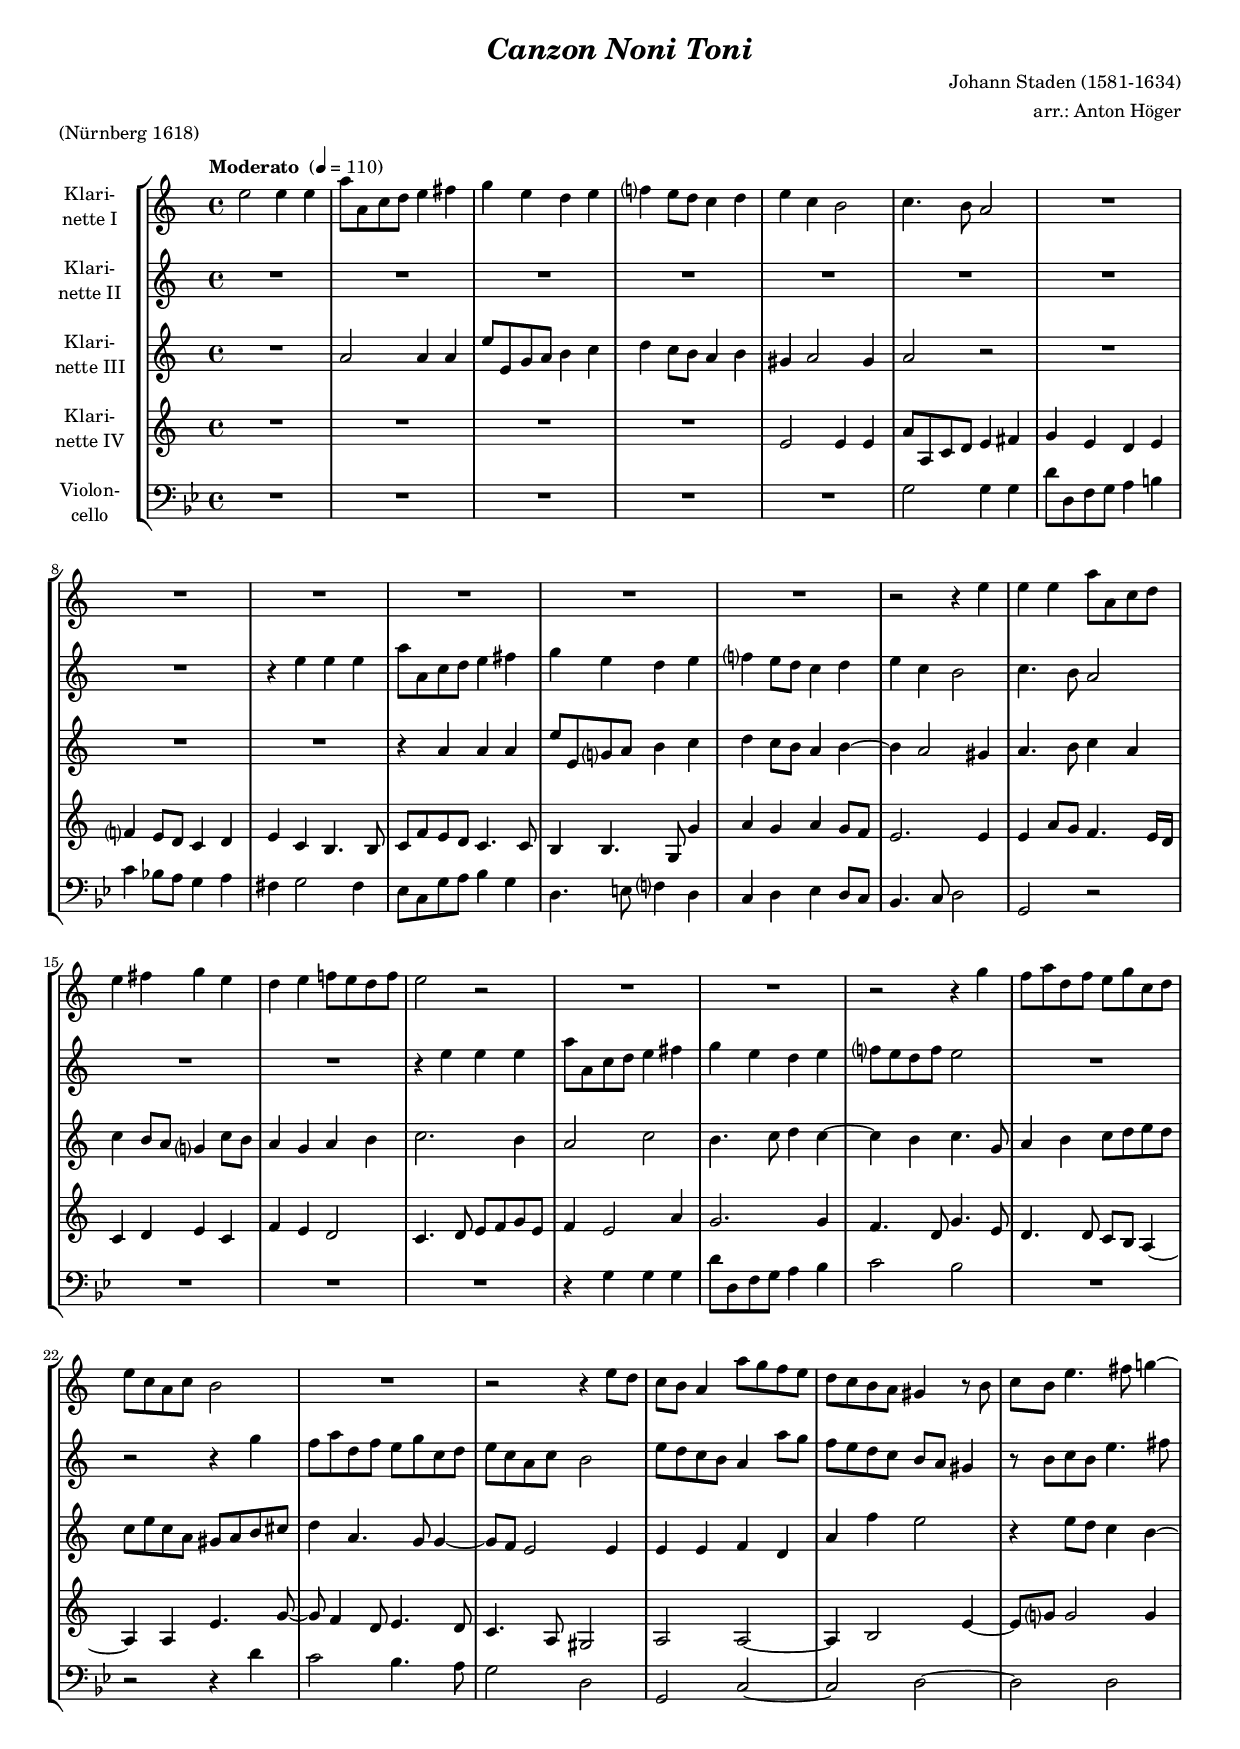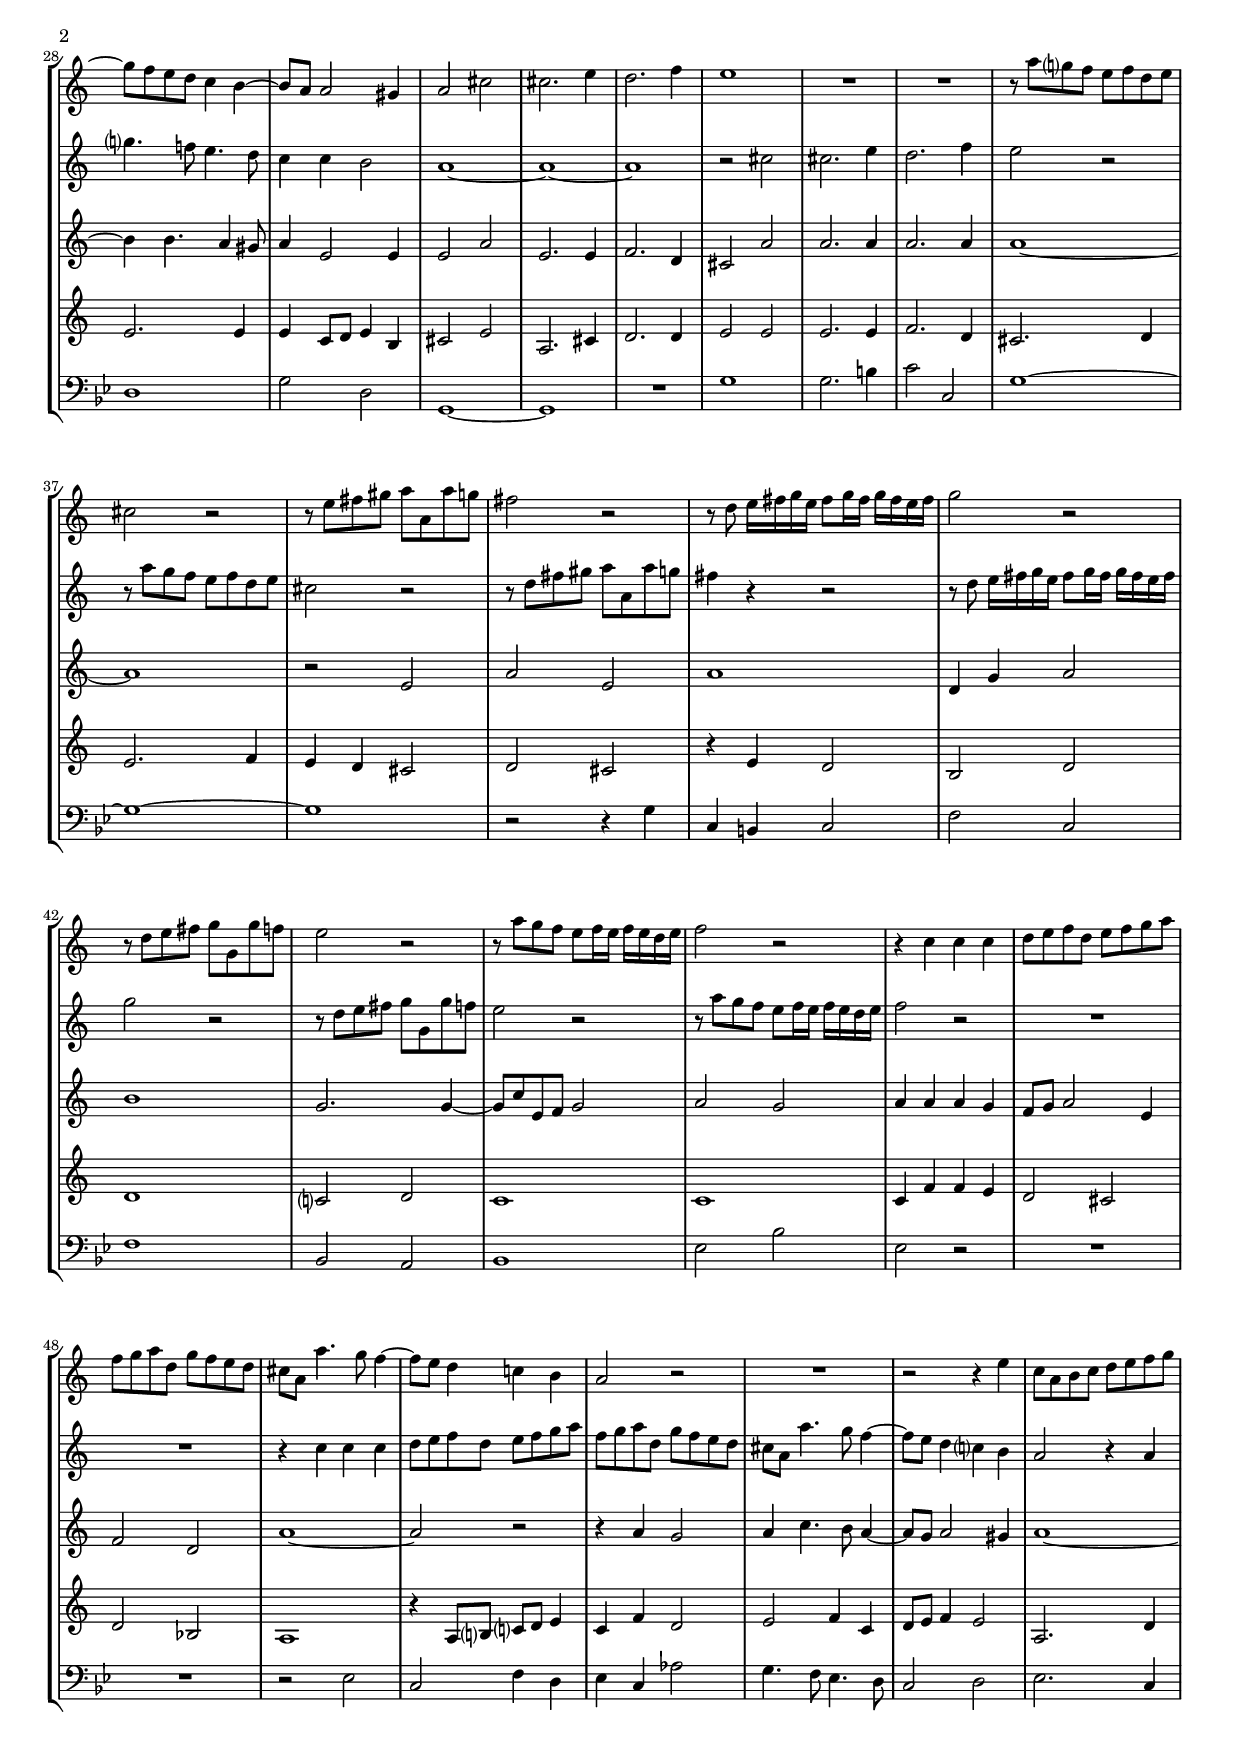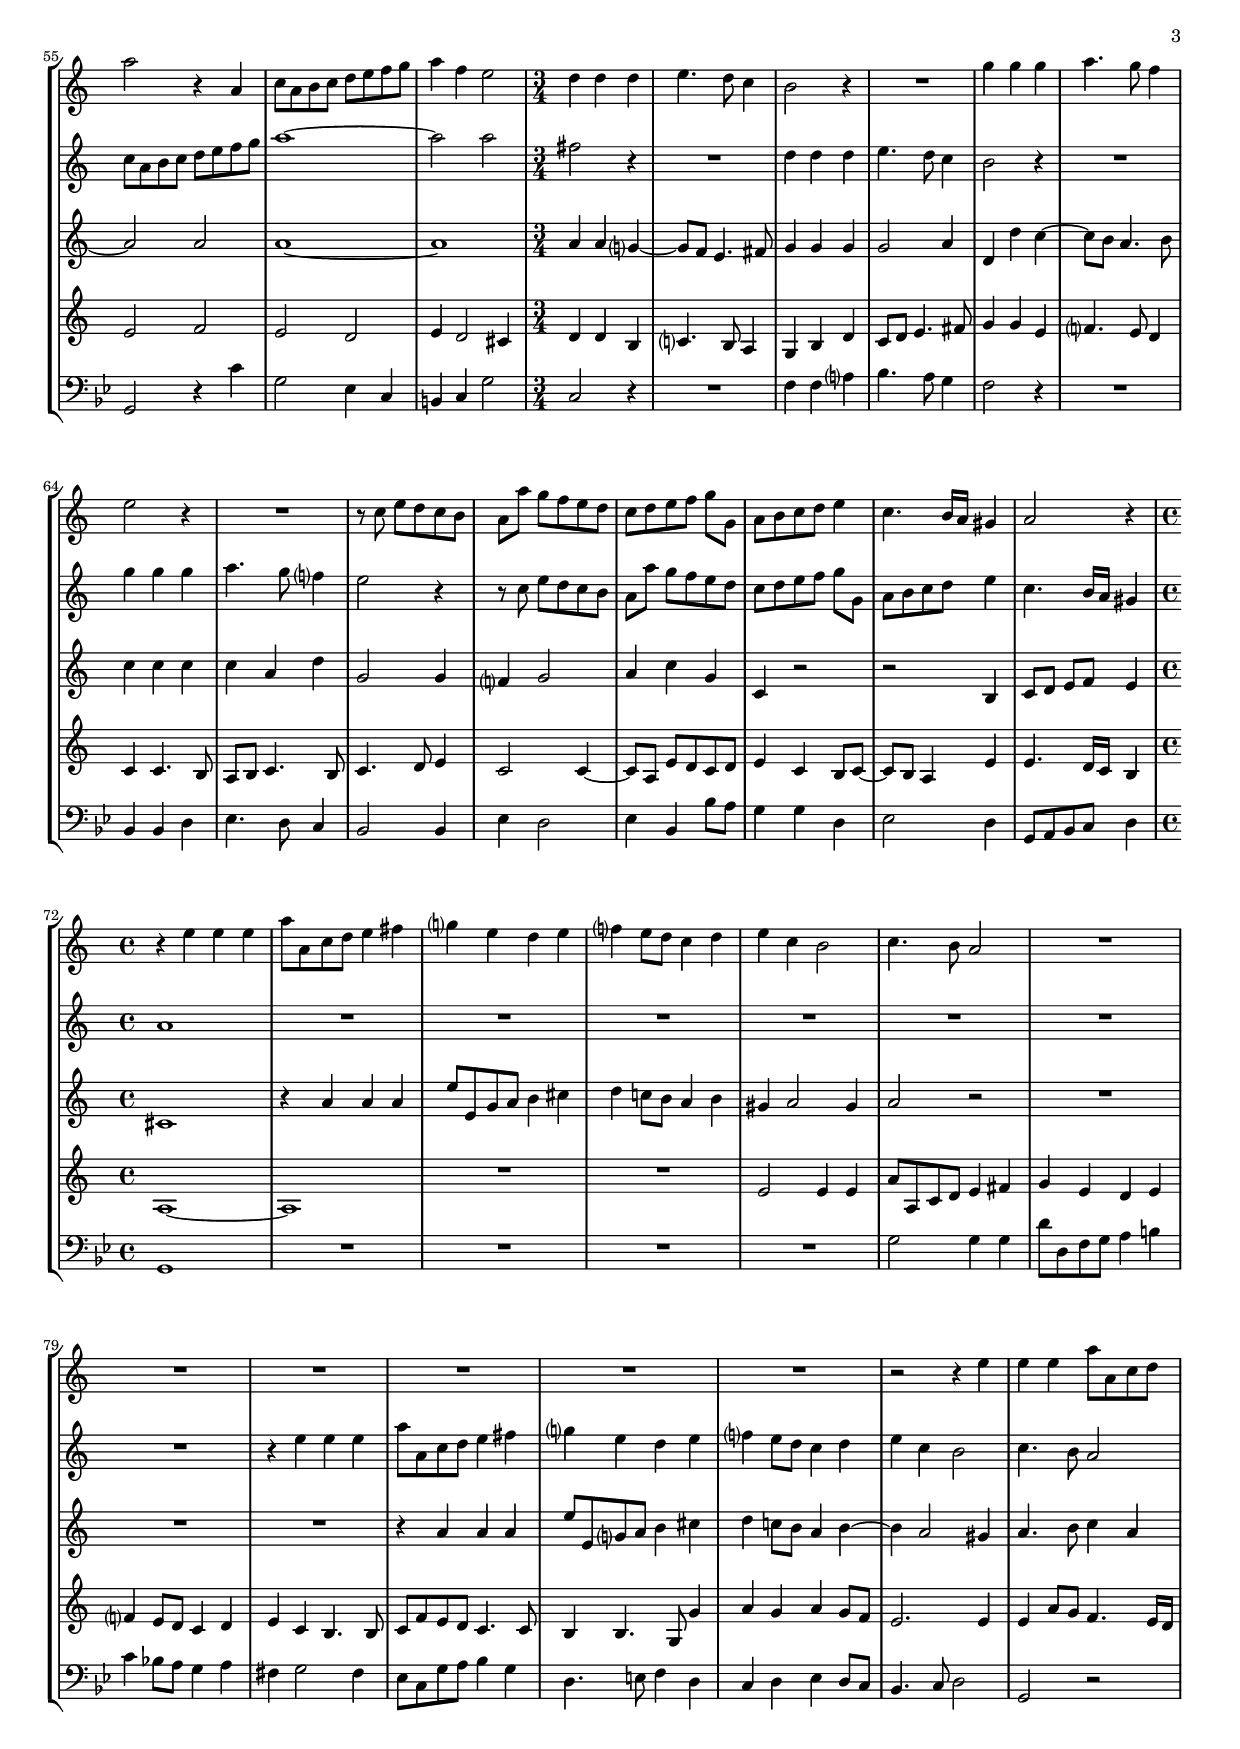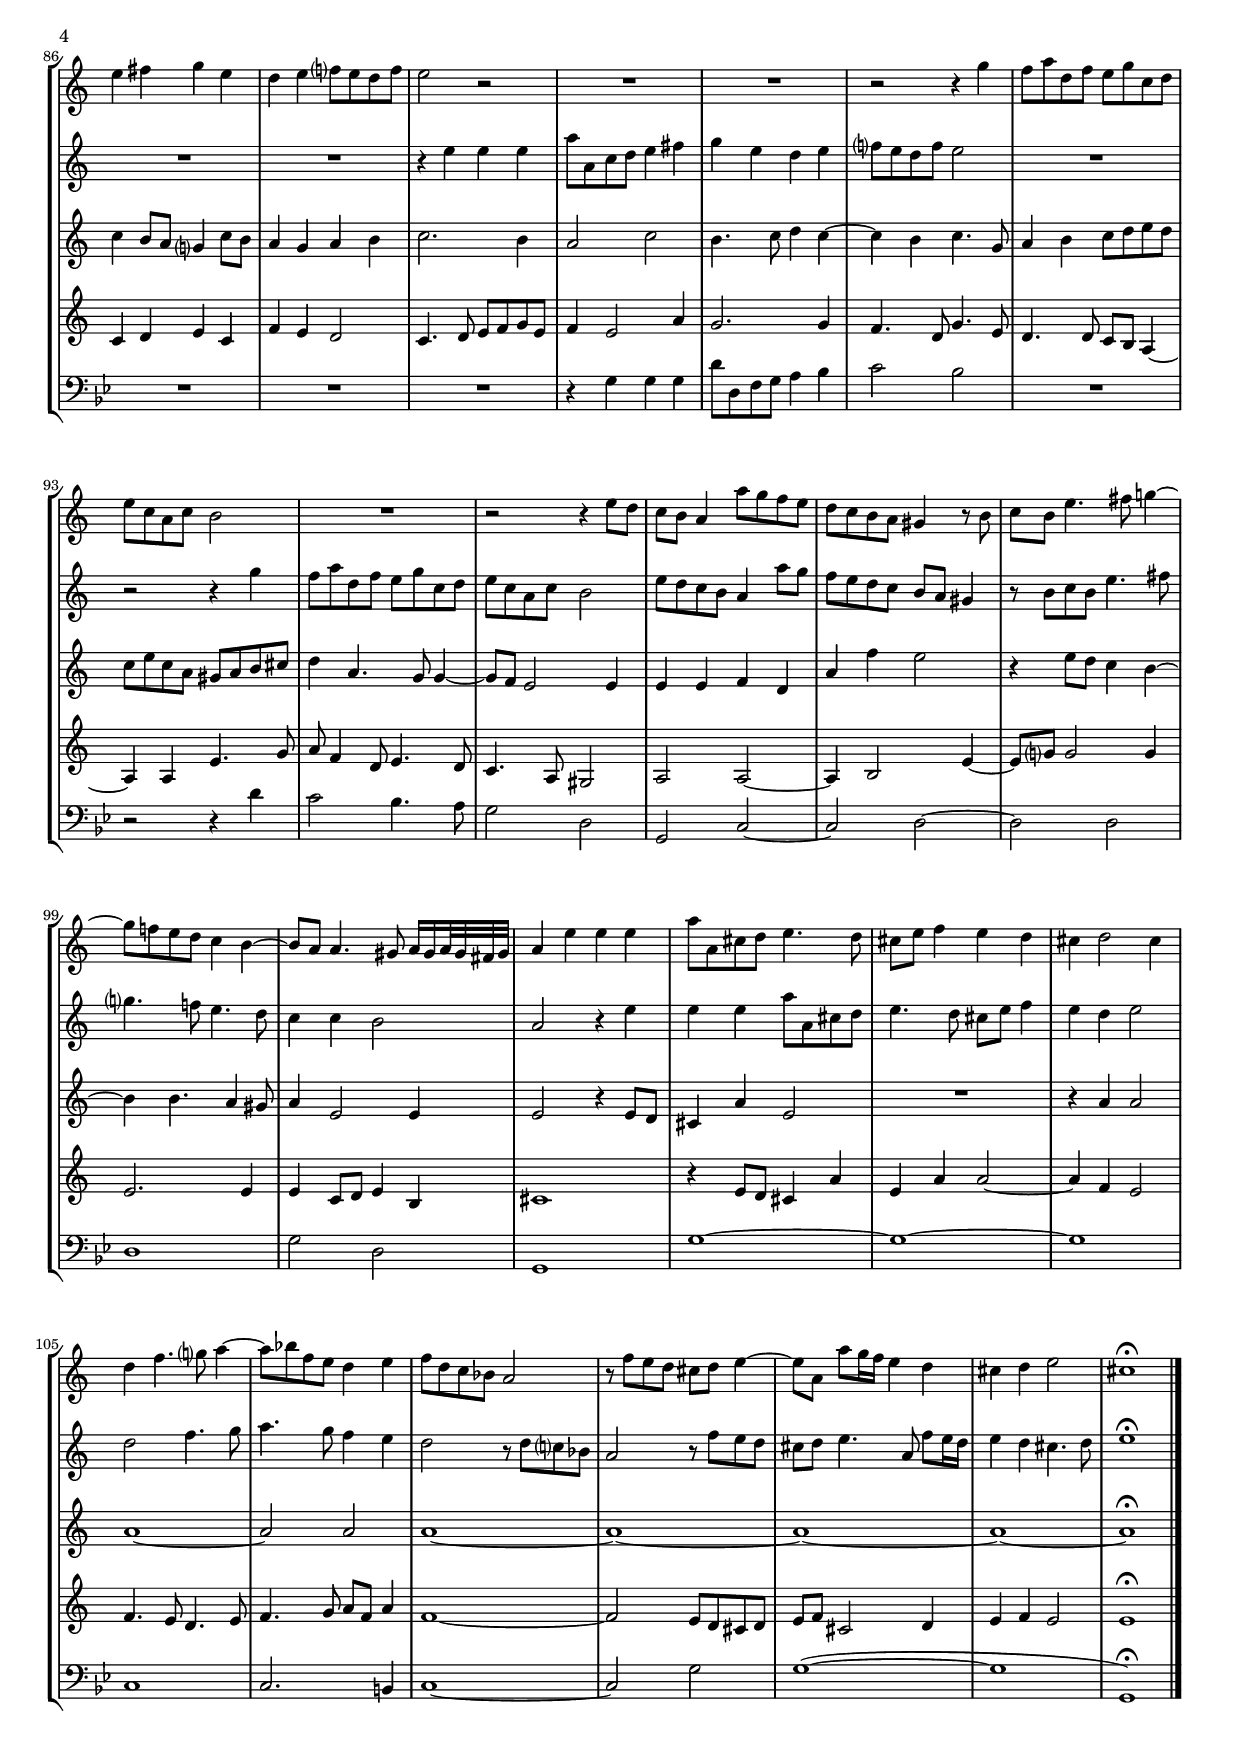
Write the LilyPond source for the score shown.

\version "2.18.2"
\include "deutsch.ly"
  
#(set-global-staff-size 16)

\header {
  title     = \markup \bold \italic "Canzon Noni Toni"
  composer  = "Johann Staden (1581-1634)"
  arranger  = "arr.: Anton Höger"
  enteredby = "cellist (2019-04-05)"
  piece     = "(Nürnberg 1618)"
}

voiceconsts = {
  \key e \minor
  \time 4/4
  \clef "treble"
%  \numericTimeSignature
  \compressFullBarRests
  % Set default beaming for all staves
% \set Timing.beamExceptions = #'()
% \set Timing.baseMoment     = #(ly:make-moment 1 4)
% \set Timing.beatStructure  = #'(1 1 1)
  \tempo "Moderato " 4=110
}

micl = "clarinet"
mifl = "flute"
miob = "oboe"
mifh = "french horn"
misx = "tenor sax"
mist = "string ensemble 1"
miba = "cello"

va = \relative c'' {
  \voiceconsts

  h2 h4 h
  e8 e, g a h4 cis
  d h a h
  c? h8 a g4 a

  h g fis2
  g4. fis8 e2
  R1*6
  r2 r4 h'
  h h e8 e, g a
  h4 cis d h

  a h c!8 h a c
  h2 r
  R1*2
  r2 r4 d
  c8 e a, c h d g, a

  h g e g fis2
  R1
  r2 r4 h8 a
  g fis e4 e'8 d c h
  a g fis e dis4 r8 fis

  g fis h4. cis8 d!4~
  d8 c h a g4 fis~
  fis8 e e2 dis4
  e2 gis
  gis2. h4
  a2. c4

  h1
  R1*2
  r8 e d? c h c a h
  gis2 r
  r8 h cis dis e e, e' d

  cis2 r
  r8 a h16 cis d h cis8 d16 cis d cis h cis
  d2 r
  r8 a h cis d d, d' c

  h2 r
  r8 e d c h c16 h c h a h
  c2 r
  r4 g g g
  a8 h c a h c d e

  c d e a, d c h a
  gis e e'4. d8 c4~
  c8 h a4 g! fis
  e2 r
  R1

  r2 r4 h'
  g8 e fis g a h c d
  e2 r4 e,
  g8 e fis g a h c d
  e4 c h2 \time 3/4

  a4 a a
  h4. a8 g4
  fis2 r4
  R2.
  d'4 d d
  e4. d8 c4
  h2 r4

  R2.
  r8 g h[ a g fis]
  e e' d[ c h a]
  g a h c d[ d,]
  e fis g a h4
  g4. fis16 e dis4

  e2 r4 \time 4/4
  r h' h h
  e8 e, g a h4 cis
  d? h a h
  c? h8 a g4 a

  h g fis2
  g4. fis8 e2
  R1*6
  r2 r4 h'
  h h e8 e, g a
  h4 cis d h

  a h c?8 h a c
  h2 r
  R1*2
  r2 r4 d c8 e a, c h d g, a

  h g e g fis2
  R1
  r2 r4 h8 a
  g fis e4 e'8 d c h
  a g fis e dis4 r8 fis

  g fis h4. cis8 d!4~
  d8 c! h a g4 fis~
  fis8 e e4. dis8 e16 dis e32 dis cis dis
  e4 h' h h

  e8 e, gis a h4. a8
  gis h c4 h a
  gis a2 gis4
  a c4. d?8 e4~
  e8 f c h a4 h

  c8 a g f e2
  r8 c' h a gis a h4~
  h8 e, e' d16 c h4 a
  gis a h2
  gis1\fermata \bar "|."
}

vb = \relative c'' {
  \voiceconsts

  R1*8
  r4 h h h
  e8 e, g a h4 cis
  d h a h
  c? h8 a g4 a

  h g fis2
  g4. fis8 e2
  R1*2
  r4 h' h h
  e8 e, g a h4 cis
  d h a h

  c?8 h a c h2
  R1
  r2 r4 d
  c8 e a, c h d g, a
  h g e g fis2

  h8 a g fis e4 e'8 d
  c h a g fis e dis4
  r8 fis g fis h4. cis8
  d?4. c!8 h4. a8
  g4 g fis2

  e1~
  e~
  e
  r2 gis
  gis2. h4
  a2. c4
  h2 r

  r8 e d c h c a h
  gis2 r
  r8 a cis dis e e, e' d
  cis4 r r2

  r8 a h16 cis d h cis8 d16 cis d cis h cis
  d2 r
  r8 a h cis d d, d' c
  h2 r

  r8 e d c h c16 h c h a h
  c2 r
  R1*2
  r4 g g g
  a8 h c a h c d e

  c d e a, d c h a
  gis e e'4. d8 c4~
  c8 h a4 g? fis
  e2 r4 e
  g8 e fis g a h c d

  e1~
  e2 e \time 3/4
  cis r4
  R2.
  a4 a a
  h4. a8 g4
  fis2 r4

  R2.
  d'4 d d
  e4. d8 c?4
  h2 r4
  r8 g h[ a g fis]
  e e' d[ c h a]
  g a h c d[ d,]

  e fis g a h4
  g4. fis16 e dis4 \time 4/4
  e1
  R1*7
  r4 h' h h
  e8 e, g a h4 cis

  d? h a h
  c? h8 a g4 a
  h g fis2
  g4. fis8 e2
  R1*2
  r4 h' h h

  e8 e, g a h4 cis
  d h a h
  c?8 h a c h2
  R1
  r2 r4 d

  c8 e a, c h d g, a
  h g e g fis2
  h8 a g fis e4 e'8 d
  c h a g fis e dis4
  r8 fis g fis h4. cis8

  d?4. c!8 h4. a8
  g4 g fis2
  e r4 h'
  h h e8 e, gis a
  h4. a8 gis h c4

  h a h2
  a c4. d8
  e4. d8 c4 h
  a2 r8 a g? f
  e2 r8 c' h a

  gis a h4. e,8 c' h16 a
  h4 a gis4. a8
  h1\fermata \bar "|."
}

vc = \relative c' {
  \voiceconsts

  R1
  e2 e4 e
  h'8 h, d e fis4 g
  a g8 fis e4 fis
  dis e2 dis4

  e2 r
  R1*3
  r4 e e e
  h'8 h, d? e fis4 g
  a g8 fis e4 fis~
  fis e2 dis4

  e4. fis8 g4 e
  g fis8 e d?4 g8 fis
  e4 d e fis
  g2. fis4
  e2 g
  fis4. g8 a4 g~

  g fis g4. d8
  e4 fis g8 a h a
  g h g e dis e fis gis
  a4 e4. d8 d4~
  d8 c h2 h4

  h h c a
  e' c' h2
  r4 h8 a g4 fis~
  fis fis4. e4 dis8
  e4 h2 h4
  h2 e

  h2. h4
  c2. a4
  gis2 e'
  e2. e4
  e2. e4
  e1~
  e

  r2 h
  e h
  e1
  a,4 d e2
  fis1
  d2. d4~
  d8 g h, c d2

  e d
  e4 e e d
  c8 d e2 h4
  c2 a
  e'1~
  e2 r
  r4 e d2

  e4 g4. fis8 e4~
  e8 d e2 dis4
  e1~
  e2 e
  e1~
  e \time 3/4
  e4 e d?~

  d8 c h4. cis8
  d4 d d
  d2 e4
  a, a' g~
  g8 fis e4. fis8
  g4 g g
  g e a

  d,2 d4
  c? d2
  e4 g d
  g, r2
  r fis4
  g8 a h[ c] h4 \time 4/4
  gis1

  r4 e' e e
  h'8 h, d e fis4 gis
  a g!8 fis e4 fis
  dis e2 dis4
  e2 r
  R1*3

  r4 e e e
  h'8 h, d? e fis4 gis
  a g!8 fis e4 fis~
  fis e2 dis4
  e4. fis8 g4 e

  g fis8 e d?4 g8 fis
  e4 d e fis
  g2. fis4
  e2 g
  fis4. g8 a4 g~
  g fis g4. d8

  e4 fis g8 a h a
  g h g e dis e fis gis
  a4 e4. d8 d4~
  d8 c h2 h4
  h h c a

  e' c' h2
  r4 h8 a g4 fis~
  fis fis4. e4 dis8
  e4 h2 h4
  h2 r4 h8 a
  gis4 e' h2

  R1
  r4 e e2
  e1~
  e2 e
  e1~
  e~
  e~
  e~
  e\fermata \bar "|."
}

vd = \relative c' {
  \voiceconsts

  R1*4
  h2 h4 h
  e8 e, g a h4 cis
  d h a h
  c? h8 a g4 a

  h g fis4. fis8
  g c h a g4. g8
  fis4 fis4. d8 d'4
  e d e d8 c
  h2. h4

  h e8 d c4. h16 a
  g4 a h g
  c h a2
  g4. a8 h c d h
  c4 h2 e4
  d2. d4

  c4. a8 d4. h8
  a4. a8 g fis e4~
  e e h'4. d8~
  d c4 a8 h4. a8
  g4. e8 dis2

  e e~
  e4 fis2 h4~
  h8 d? d2 d4
  h2. h4
  h g8 a h4 fis
  gis2 h

  e,2. gis4
  a2. a4
  h2 h
  h2. h4
  c2. a4
  gis2. a4
  h2. c4

  h a gis2
  a gis
  r4 h a2
  fis a
  a1
  g?2 a
  g1

  g
  g4 c c h
  a2 gis
  a f
  e1
  r4 e8 fis? g? a h4

  g c a2
  h c4 g
  a8 h c4 h2
  e,2. a4
  h2 c
  h a

  h4 a2 gis4 \time 3/4
  a a fis
  g?4. fis8 e4
  d4 fis a
  g8 a h4. cis8
  d4 d h
  c?4. h8 a4

  g g4. fis8
  e fis g4. fis8
  g4. a8 h4
  g2 g4~
  g8 e h'[ a g a]
  h4 g fis8 g~
  g fis e4 h'

  h4. a16 g fis4 \time 4/4
  e1~
  e
  R1*2
  h'2 h4 h
  e8 e, g a h4 cis

  d h a h
  c? h8 a g4 a
  h g fis4. fis8
  g c h a g4. g8
  fis4 fis4. d8 d'4
  
  e d e d8 c
  h2. h4
  h e8 d c4. h16 a
  g4 a h g
  c h a2
  g4. a8 h c d h

  c4 h2 e4
  d2. d4
  c4. a8 d4. h8
  a4. a8 g fis e4~
  e e h'4. d8
  e c4 a8 h4. a8

  g4. e8 dis2
  e e~
  e4 fis2 h4~
  h8 d? d2 d4
  h2. h4
  h g8 a h4 fis

  gis1
  r4 h8 a gis4 e'
  h e e2~
  e4 c h2

  c4. h8 a4. h8
  c4. d8 e c e4
  c1~
  c2 h8 a gis a
  h c gis2 a4
  h c h2
  h1\fermata \bar "|."
}

ve = \relative c {
  \voiceconsts
  \clef "bass"
  
  R1*5
  e2 e4 e
  h'8 h, d e fis4 gis
  a g!8 fis e4 fis
  dis e2 dis4

  c8 a e' fis g4 e
  h4. cis8 d?4 h
  a h c h8 a
  g4. a8 h2
  e, r

  R1*3
  r4 e' e e
  h'8 h, d e fis4 g
  a2 g
  R1
  r2 r4 h

  a2 g4. fis8
  e2 h
  e, a~
  a h~
  h h
  h1
  e2 h

  e,1~
  e
  R
  e'
  e2. gis4
  a2 a,
  e'1~
  e~

  e
  r2 r4 e
  a, gis a2
  d a
  d1
  g,2 fis
  g1

  c2 g'
  c, r
  R1*2
  r2 c
  a d4 h
  c a f'2

  e4. d8 c4. h8
  a2 h
  c2. a4
  e2 r4 a'
  e2 c4 a
  gis a e'2 \time 3/4

  a, r4
  R2.
  d4 d fis?
  g4. fis8 e4
  d2 r4
  R2.
  g,4 g h

  c4. h8 a4
  g2 g4
  c h2
  c4 g g'8 fis
  e4 e h
  c2 h4
  e,8 fis g a h4 \time 4/4

  e,1
  R1*4
  e'2 e4 e
  h'8 h, d e fis4 gis
  a4 g!8 fis e4 fis
  dis e2 dis4

  c8 a e' fis g4 e
  h4. cis8 d4 h
  a h c h8 a
  g4. a8 h2
  e, r

  R1*3
  r4 e' e e
  h'8 h, d e fis4 g
  a2 g
  R1
  r2 r4 h

  a2 g4. fis8
  e2 h
  e, a~
  a h~
  h h
  h1
  e2 h

  e,1
  e'~
  e~
  e
  a,
  a2. gis4
  a1~
  a2 e'

  e1(~
  e
  e,)\fermata \bar "|."
}


music = \new StaffGroup <<
      \new Staff {
	\set Staff.midiInstrument = \micl
	\set Staff.instrumentName = \markup \center-column { "Klari-" "nette I" }
	\transpose e a { \va }
      }

      \new Staff {
	\set Staff.midiInstrument = \micl
	\set Staff.instrumentName = \markup \center-column { "Klari-" "nette II" }
	\transpose e a { \vb }
      }

      \new Staff {
	\set Staff.midiInstrument = \micl
	\set Staff.instrumentName = \markup \center-column { "Klari-" "nette III" }
	\transpose e a { \vc }
      }

      \new Staff {
	\set Staff.midiInstrument = \micl
	\set Staff.instrumentName = \markup \center-column { "Klari-" "nette IV" }
	\transpose e a { \vd }
      }

      \new Staff {
	\set Staff.midiInstrument = \miba
	\set Staff.instrumentName = \markup \center-column { "Violon-" "cello" }
	\transpose e g { \ve }
      }
>>

\book {
  \score {
    \music
    \layout {}
  }

  \score {
    \unfoldRepeats \music

    \midi {
      \context {
        \Score
      }
    }
  }
}
